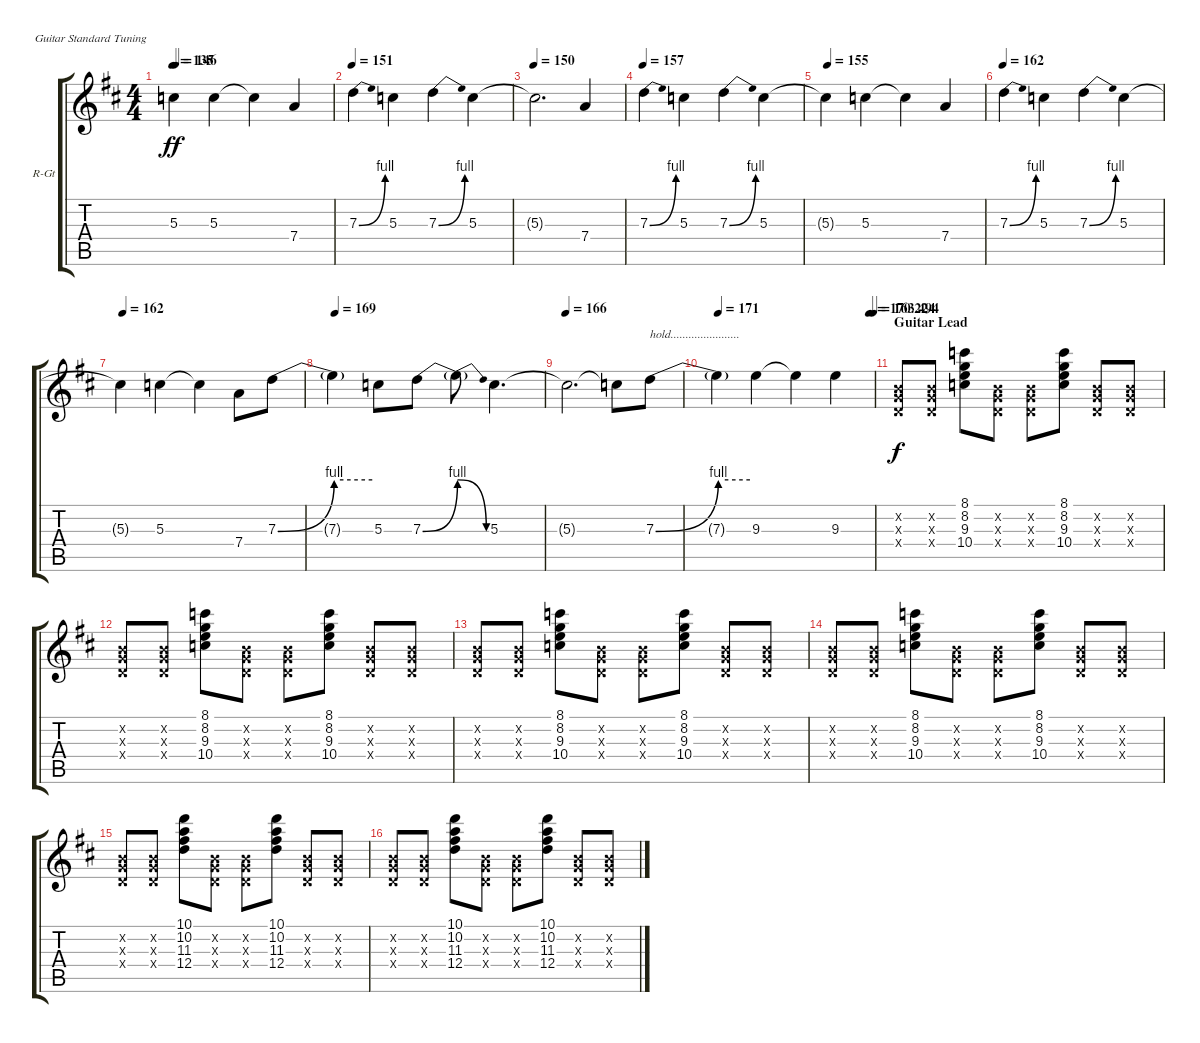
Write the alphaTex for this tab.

\bracketExtendMode groupsimilarinstruments
\firstSystemTrackNameOrientation horizontal
\otherSystemsTrackNameOrientation horizontal
\track ("Rhythm Guitar" "R-Gt") {instrument electricguitarclean}
\staff {score tabs}
\tuning (E4 B3 G3 D3 A2 E2)
\ts (4 4)
\tempo 135
\tempo (146 0.0181818)
\clef g2
\scale
0.325203
\ks d
5.3{t}.4{dy ff} 5.3.4 5.3{t}.4 7.4.4 |
\tempo 151
\scale
0.325203 7.3{be (bend 0 0 60 4)}.4 5.3.4 7.3{be (bend 0 0 60 4)}.4 5.3.4 |
\tempo 150
\scale
0.270517 5.3{t}.2{d} 7.4.4 |
\tempo 157
\scale
0.364742 7.3{be (bend 0 0 60 4)}.4 5.3.4 7.3{be (bend 0 0 60 4)}.4 5.3.4 |
\tempo (155 0.0181818)
\scale
0.364742 5.3{t}.4 5.3.4 5.3{t}.4 7.4.4 |
\tempo 162
\scale
0.316623 7.3{be (bend 0 0 60 4)}.4 5.3.4 7.3{be (bend 0 0 60 4)}.4 5.3.4 |
\tempo (162 0.0181818)
\scale
0.343008 5.3{t}.4 5.3.4 5.3{t}.4 7.4.8 7.3{be (bend 0 0 60 4)}.8 |
\tempo (169 0.0181818)
\scale
0.340369 7.3{be (hold 0 4 60 4) t}.4 5.3.8 7.3{be (bend 0 0 60 4)}.8 7.3{be (release 0 4 60 0) t}.8 5.3.4{d} |
\tempo 166
\scale
0.258398 5.3{t}.2{d} 5.3{t}.8 7.3{be (bend 0 0 60 4)}.8{txt "hold......................."} |
\tempo (171 0.0181818)
\tempo (170.224 0.975)
\tempo (163.494 1)
\scale
0.310078 7.3{be (hold 0 4 60 4) t}.4 9.3.4 9.3{t}.4 9.3.4 |
\section ("" "Guitar Lead")
\scale
0.431525 (0.2{x} 0.3{x} 0.4{x}).8{dy f} (0.2{x} 0.3{x} 0.4{x}).8 (8.1 8.2 9.3 10.4).8 (0.2{x} 0.3{x} 0.4{x}).8 (0.2{x} 0.3{x} 0.4{x}).8 (8.1 8.2 9.3 10.4).8 (0.2{x} 0.3{x} 0.4{x}).8 (0.2{x} 0.3{x} 0.4{x}).8 |
\scale
0.333333 (0.2{x} 0.3{x} 0.4{x}).8 (0.2{x} 0.3{x} 0.4{x}).8 (8.1 8.2 9.3 10.4).8 (0.2{x} 0.3{x} 0.4{x}).8 (0.2{x} 0.3{x} 0.4{x}).8 (8.1 8.2 9.3 10.4).8 (0.2{x} 0.3{x} 0.4{x}).8 (0.2{x} 0.3{x} 0.4{x}).8 |
\scale
0.333333 (0.2{x} 0.3{x} 0.4{x}).8 (0.2{x} 0.3{x} 0.4{x}).8 (8.1 8.2 9.3 10.4).8 (0.2{x} 0.3{x} 0.4{x}).8 (0.2{x} 0.3{x} 0.4{x}).8 (8.1 8.2 9.3 10.4).8 (0.2{x} 0.3{x} 0.4{x}).8 (0.2{x} 0.3{x} 0.4{x}).8 |
\scale
0.333333 (0.2{x} 0.3{x} 0.4{x}).8 (0.2{x} 0.3{x} 0.4{x}).8 (8.1 8.2 9.3 10.4).8 (0.2{x} 0.3{x} 0.4{x}).8 (0.2{x} 0.3{x} 0.4{x}).8 (8.1 8.2 9.3 10.4).8 (0.2{x} 0.3{x} 0.4{x}).8 (0.2{x} 0.3{x} 0.4{x}).8 |
\scale
0.333333 (0.2{x} 0.3{x} 0.4{x}).8 (0.2{x} 0.3{x} 0.4{x}).8 (10.1 10.2 11.3 12.4).8 (0.2{x} 0.3{x} 0.4{x}).8 (0.2{x} 0.3{x} 0.4{x}).8 (10.1 10.2 11.3 12.4).8 (0.2{x} 0.3{x} 0.4{x}).8 (0.2{x} 0.3{x} 0.4{x}).8 |
\scale
0.333333 (0.2{x} 0.3{x} 0.4{x}).8 (0.2{x} 0.3{x} 0.4{x}).8 (10.1 10.2 11.3 12.4).8 (0.2{x} 0.3{x} 0.4{x}).8 (0.2{x} 0.3{x} 0.4{x}).8 (10.1 10.2 11.3 12.4).8 (0.2{x} 0.3{x} 0.4{x}).8 (0.2{x} 0.3{x} 0.4{x}).8
